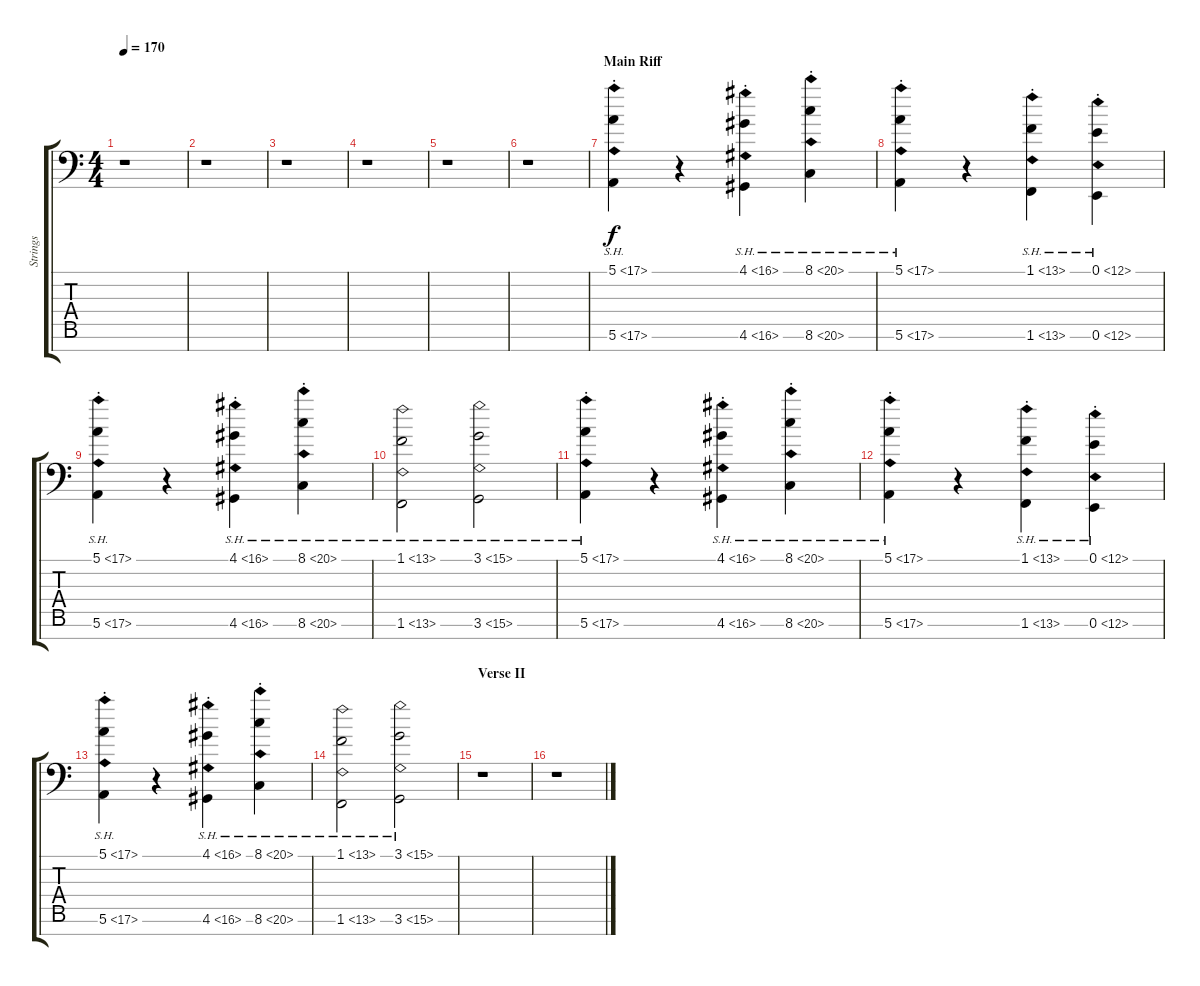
\track ("Strings" "Strings") {instrument stringensemble1}
\staff {score tabs}
\tuning (E4 B3 G3 D3 A2 E2 E1) {hide}
\ts (4 4)
\tempo 170
\clef f4
\ks c
r.1{dy f} |
r.1 |
r.1 |
r.1 |
r.1 |
r.1 |
\section ("" "Main Riff")
(5.1{sh 12 st} 5.6{sh 12 st}).4 r.4 (4.1{sh 12 st} 4.6{sh 12 st}).4 (8.1{sh 12 st} 8.6{sh 12 st}).4 |
(5.1{sh 12 st} 5.6{sh 12 st}).4 r.4 (1.1{sh 12 st} 1.6{sh 12 st}).4 (0.1{sh 12 st} 0.6{sh 12 st}).4 |
(5.1{sh 12 st} 5.6{sh 12 st}).4 r.4 (4.1{sh 12 st} 4.6{sh 12 st}).4 (8.1{sh 12 st} 8.6{sh 12 st}).4 |
(1.1{sh 12} 1.6{sh 12}).2 (3.1{sh 12} 3.6{sh 12}).2 |
(5.1{sh 12 st} 5.6{sh 12 st}).4 r.4 (4.1{sh 12 st} 4.6{sh 12 st}).4 (8.1{sh 12 st} 8.6{sh 12 st}).4 |
(5.1{sh 12 st} 5.6{sh 12 st}).4 r.4 (1.1{sh 12 st} 1.6{sh 12 st}).4 (0.1{sh 12 st} 0.6{sh 12 st}).4 |
(5.1{sh 12 st} 5.6{sh 12 st}).4 r.4 (4.1{sh 12 st} 4.6{sh 12 st}).4 (8.1{sh 12 st} 8.6{sh 12 st}).4 |
(1.1{sh 12} 1.6{sh 12}).2 (3.1{sh 12} 3.6{sh 12}).2 |
\section ("" "Verse II")
r.1 |
r.1
